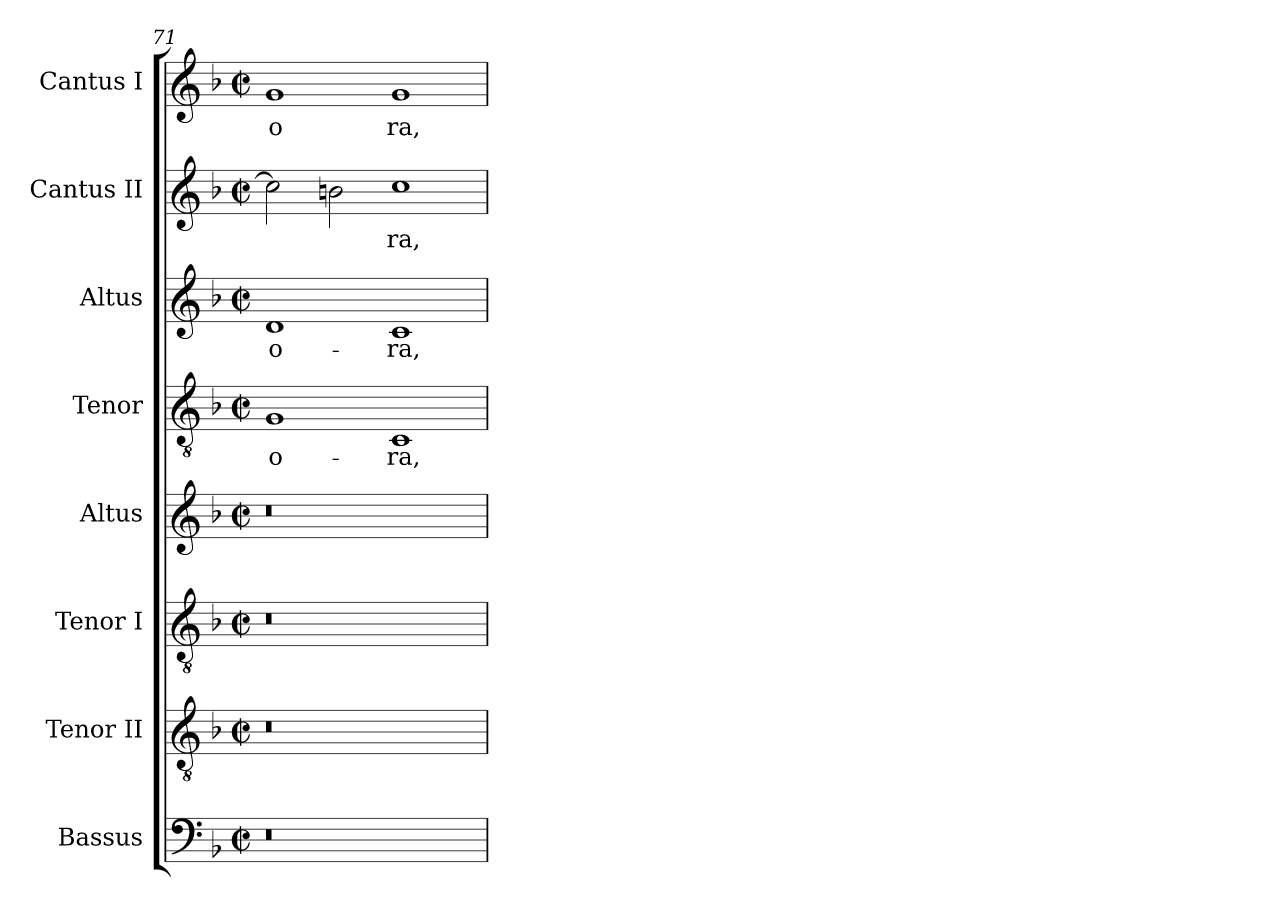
**kern	**kern	**kern	**kern	**kern	**text	**kern	**text	**kern	**text	**kern	**text
*part8	*part7	*part6	*part5	*part4	*part4	*part3	*part3	*part2	*part2	*part1	*part1
*staff8	*staff7	*staff6	*staff5	*staff4	*staff4	*staff3	*staff3	*staff2	*staff2	*staff1	*staff1
*I"Bassus	*I"Tenor II	*I"Tenor I	*I"Altus	*I"Tenor	*	*I"Altus	*	*I"Cantus II	*	*I"Cantus I	*
!!LO:LB:g=z
*clefF4	*clefGv2	*clefGv2	*clefG2	*clefGv2	*	*clefG2	*	*clefG2	*	*clefG2	*
*k[b-]	*k[b-]	*k[b-]	*k[b-]	*k[b-]	*	*k[b-]	*	*k[b-]	*	*k[b-]	*
*F:	*F:	*F:	*F:	*F:	*	*F:	*	*F:	*	*F:	*
*M2/2	*M2/2	*M2/2	*M2/2	*M2/2	*	*M2/2	*	*M2/2	*	*M2/2	*
*met(c|)	*met(c|)	*met(c|)	*met(c|)	*met(c|)	*	*met(c|)	*	*met(c|)	*	*met(c|)	*
=71	=71	=71	=71	=71	=71	=71	=71	=71	=71	=71	=71
!	!	!	!	!	!LO:LY:b:cj	!	!LO:LY:b:cj	!	!	!	!LO:LY:b:cj
0r	0r	0r	0r	1G	o-	1d	o-	2cc\]	.	1g	-o
.	.	.	.	.	.	.	.	2b\	.	.	.
!	!	!	!	!	!LO:LY:b:cj	!	!LO:LY:b:cj	!	!LO:LY:b:cj	!	!LO:LY:b:cj
.	.	.	.	1C	-ra,	1c	-ra,	1cc	-ra,	1g	ra,
=	=	=	=	=	=	=	=	=	=	=	=
*-	*-	*-	*-	*-	*-	*-	*-	*-	*-	*-	*-
